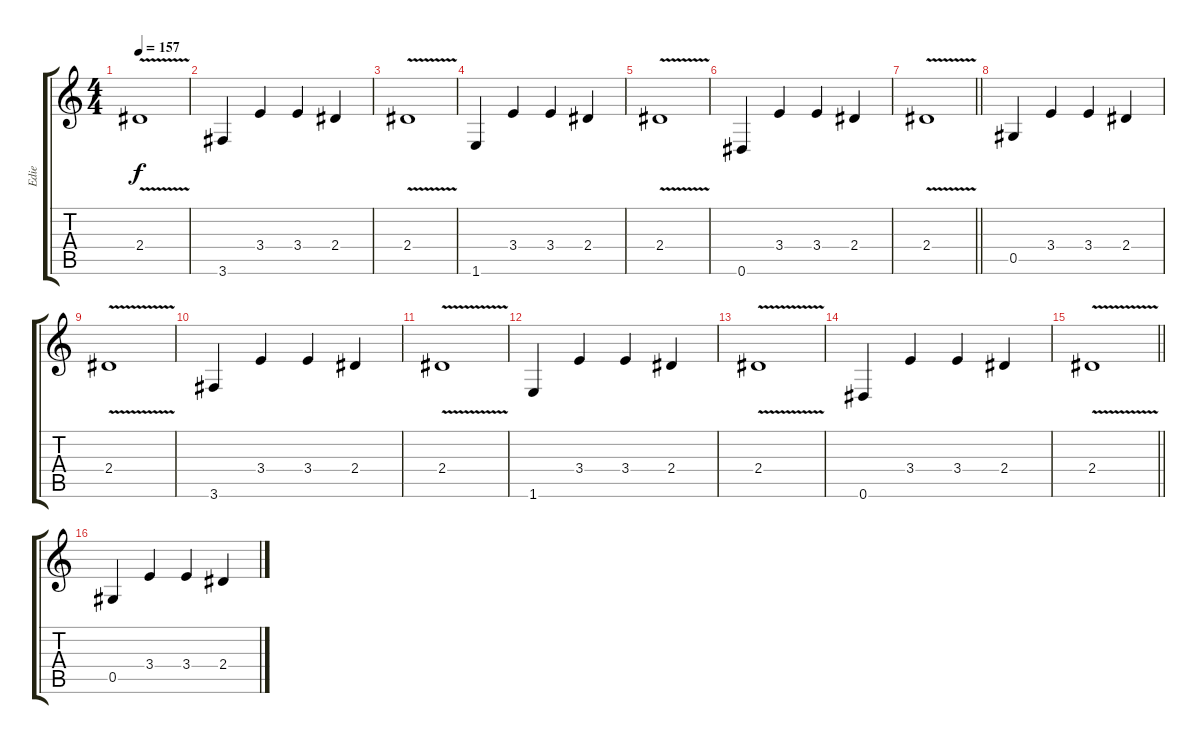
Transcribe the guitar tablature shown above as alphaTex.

\track ("Edie" "Edie") {instrument distortionguitar}
\staff {score tabs}
\tuning (Eb4 Bb3 Gb3 Db3 Ab2 Eb2) {hide}
\ts (4 4)
\tempo 157
\clef g2
\ks c
2.4{v}.1{dy f} |
3.6.4 3.4.4 3.4.4 2.4.4 |
2.4{v}.1 |
1.6.4 3.4.4 3.4.4 2.4.4 |
2.4{v}.1 |
0.6.4 3.4.4 3.4.4 2.4.4 |
\barLineRight lightlight
2.4{v}.1 |
0.5.4 3.4.4 3.4.4 2.4.4 |
2.4{v}.1 |
3.6.4 3.4.4 3.4.4 2.4.4 |
2.4{v}.1 |
1.6.4 3.4.4 3.4.4 2.4.4 |
2.4{v}.1 |
0.6.4 3.4.4 3.4.4 2.4.4 |
\barLineRight lightlight
2.4{v}.1 |
0.5.4 3.4.4 3.4.4 2.4.4
